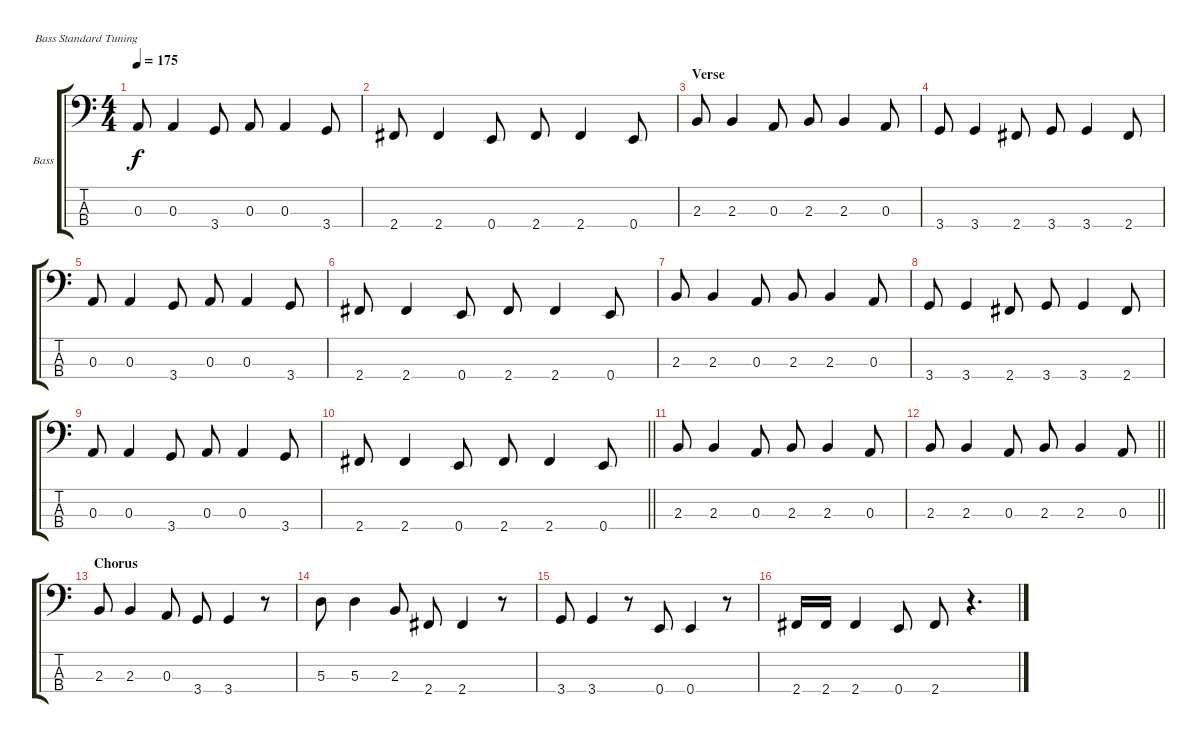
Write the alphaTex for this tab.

\bracketExtendMode groupsimilarinstruments
\firstSystemTrackNameOrientation horizontal
\otherSystemsTrackNameOrientation horizontal
\track ("Bass" "Bass") {instrument electricbasspick}
\staff {score tabs}
\tuning (G2 D2 A1 E1)
\ts (4 4)
\tempo 175
\clef f4
\ks c
0.3.8{dy f} 0.3.4 3.4.8 0.3.8 0.3.4 3.4.8 |
2.4.8 2.4.4 0.4.8 2.4.8 2.4.4 0.4.8 |
\section ("" "Verse")
2.3.8 2.3.4 0.3.8 2.3.8 2.3.4 0.3.8 |
3.4.8 3.4.4 2.4.8 3.4.8 3.4.4 2.4.8 |
0.3.8 0.3.4 3.4.8 0.3.8 0.3.4 3.4.8 |
2.4.8 2.4.4 0.4.8 2.4.8 2.4.4 0.4.8 |
2.3.8 2.3.4 0.3.8 2.3.8 2.3.4 0.3.8 |
3.4.8 3.4.4 2.4.8 3.4.8 3.4.4 2.4.8 |
0.3.8 0.3.4 3.4.8 0.3.8 0.3.4 3.4.8 |
\barLineRight lightlight
2.4.8 2.4.4 0.4.8 2.4.8 2.4.4 0.4.8 |
2.3.8 2.3.4 0.3.8 2.3.8 2.3.4 0.3.8 |
\barLineRight lightlight
2.3.8 2.3.4 0.3.8 2.3.8 2.3.4 0.3.8 |
\section ("" "Chorus")
2.3.8 2.3.4 0.3.8 3.4.8 3.4.4 r.8 |
5.3.8 5.3.4 2.3.8 2.4.8 2.4.4 r.8 |
3.4.8 3.4.4 r.8 0.4.8 0.4.4 r.8 |
2.4.16 2.4.16 2.4.4 0.4.8 2.4.8 r.4{d}
